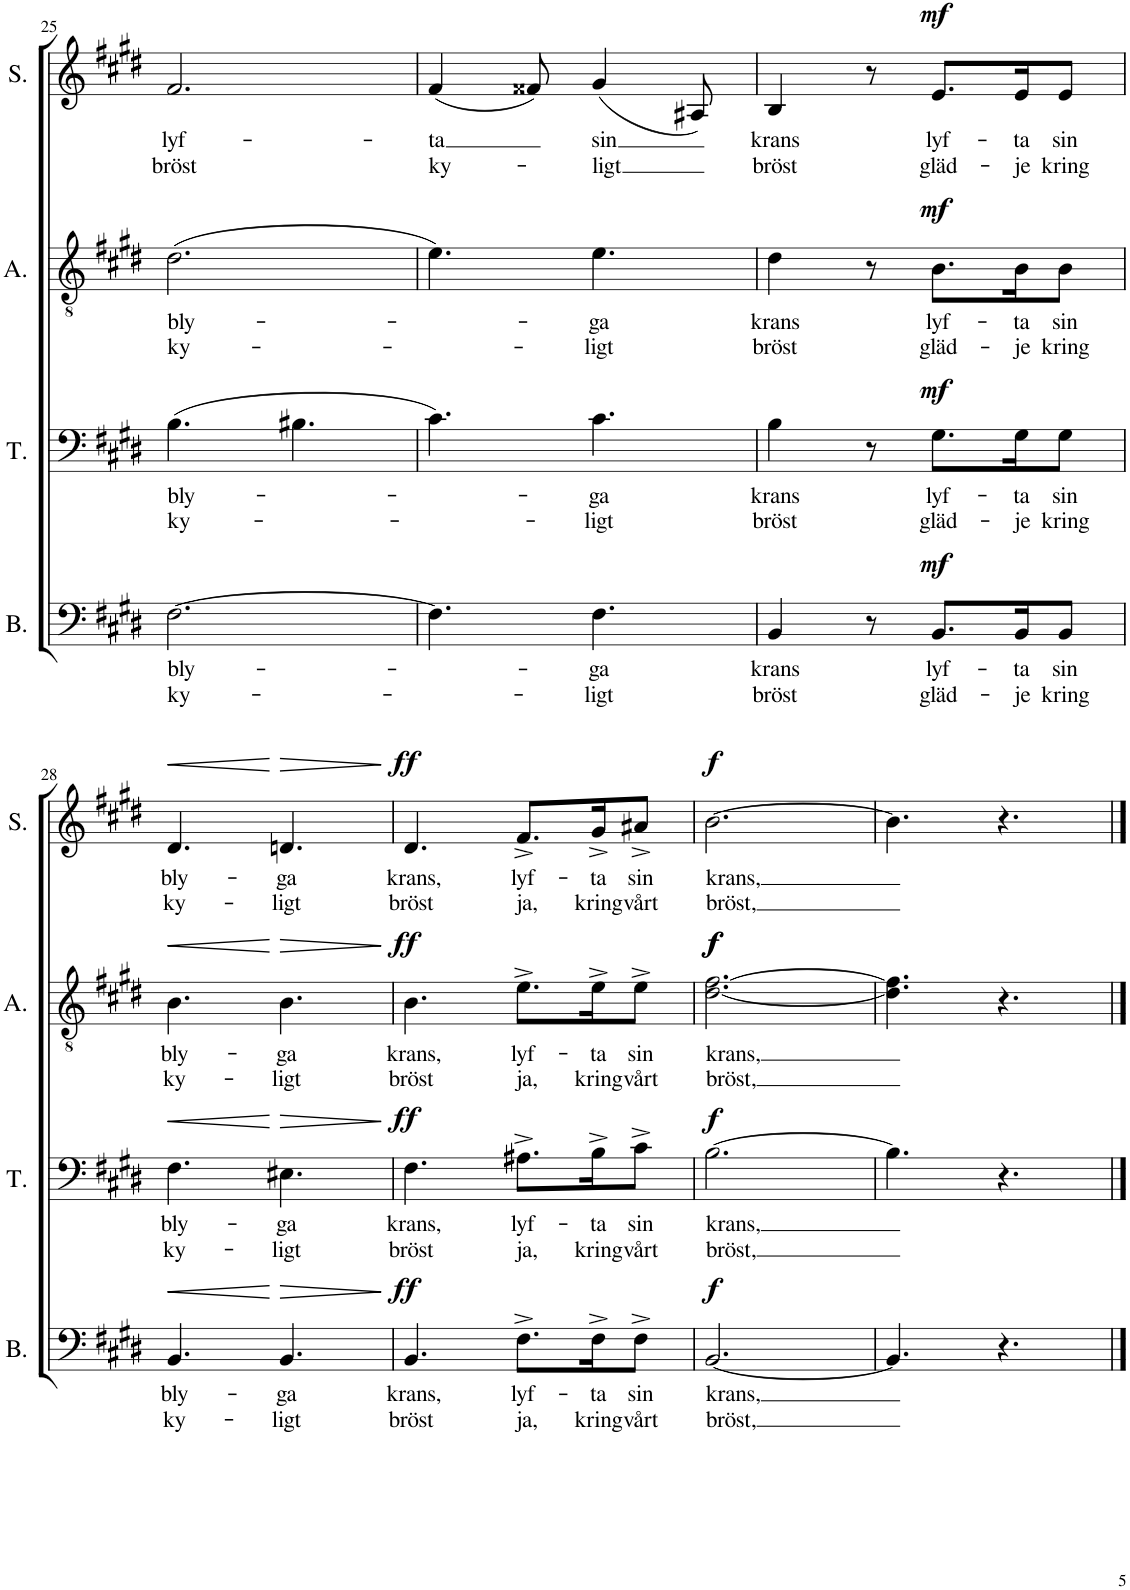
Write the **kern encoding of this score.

**kern	**text	**text	**dynam	**kern	**text	**text	**dynam	**kern	**text	**text	**dynam	**kern	**text	**text	**dynam
*part4	*part4	*part4	*part4	*part3	*part3	*part3	*part3	*part2	*part2	*part2	*part2	*part1	*part1	*part1	*part1
*staff4	*staff4	*staff4	*staff4	*staff3	*staff3	*staff3	*staff3	*staff2	*staff2	*staff2	*staff2	*staff1	*staff1	*staff1	*staff1
*I"Bass	*	*	*	*I"Tenor	*	*	*	*I"Alto	*	*	*	*I"Soprano	*	*	*
*I'B.	*	*	*	*I'T.	*	*	*	*I'A.	*	*	*	*I'S.	*	*	*
!!LO:PB:g=z
*clefF4	*	*	*	*clefF4	*	*	*	*clefGv2	*	*	*	*clefG2	*	*	*
*k[f#c#g#d#]	*	*	*	*k[f#c#g#d#]	*	*	*	*k[f#c#g#d#]	*	*	*	*k[f#c#g#d#]	*	*	*
*M6/8	*	*	*	*M6/8	*	*	*	*M6/8	*	*	*	*M6/8	*	*	*
=25	=25	=25	=25	=25	=25	=25	=25	=25	=25	=25	=25	=25	=25	=25	=25
!	!LO:LY:b	!LO:LY:b	!	!	!LO:LY:b	!LO:LY:b	!	!	!LO:LY:b	!LO:LY:b	!	!	!LO:LY:b	!LO:LY:b	!
[2.F#\	bly-	ky-	.	(4.B\	bly-	ky-	.	(2.d#\	bly-	ky-	.	2.f#/	lyf-	bröst	.
.	.	.	.	4.B#X\	.	.	.	.	.	.	.	.	.	.	.
=26	=26	=26	=26	=26	=26	=26	=26	=26	=26	=26	=26	=26	=26	=26	=26
!	!	!	!	!	!	!	!	!	!	!	!	!	!LO:LY:b	!LO:LY:b	!
4.F#\]	.	.	.	4.c#\)	.	.	.	4.e\)	.	.	.	(4f#/	-ta	ky-	.
.	.	.	.	.	.	.	.	.	.	.	.	8f##X/)	.	.	.
!	!LO:LY:b	!LO:LY:b	!	!	!LO:LY:b	!LO:LY:b	!	!	!LO:LY:b	!LO:LY:b	!	!	!LO:LY:b	!LO:LY:b	!
4.F#\	-ga	-ligt	.	4.c#\	-ga	-ligt	.	4.e\	-ga	-ligt	.	(4g#/	sin	-ligt	.
.	.	.	.	.	.	.	.	.	.	.	.	8A#X/)	.	.	.
=27	=27	=27	=27	=27	=27	=27	=27	=27	=27	=27	=27	=27	=27	=27	=27
!	!LO:LY:b	!LO:LY:b	!	!	!LO:LY:b	!LO:LY:b	!	!	!LO:LY:b	!LO:LY:b	!	!	!LO:LY:b	!LO:LY:b	!
4BB/	krans	bröst	.	4B\	krans	bröst	.	4d#\	krans	bröst	.	4B/	krans	bröst	.
8r	.	.	.	8r	.	.	.	8r	.	.	.	8r	.	.	.
!	!LO:LY:b	!LO:LY:b	!LO:DY:a	!	!LO:LY:b	!LO:LY:b	!LO:DY:a	!	!LO:LY:b	!LO:LY:b	!LO:DY:a	!	!LO:LY:b	!LO:LY:b	!LO:DY:a
8.BB/L	lyf-	gläd-	mf	8.G#\L	lyf-	gläd-	mf	8.B\L	lyf-	gläd-	mf	8.e/L	lyf-	gläd-	mf
!	!LO:LY:b	!LO:LY:b	!	!	!LO:LY:b	!LO:LY:b	!	!	!LO:LY:b	!LO:LY:b	!	!	!LO:LY:b	!LO:LY:b	!
16BB/K	-ta	-je	.	16G#\K	-ta	-je	.	16B\K	-ta	-je	.	16e/K	-ta	-je	.
!	!LO:LY:b	!LO:LY:b	!	!	!LO:LY:b	!LO:LY:b	!	!	!LO:LY:b	!LO:LY:b	!	!	!LO:LY:b	!LO:LY:b	!
8BB/J	sin	kring	.	8G#\J	sin	kring	.	8B\J	sin	kring	.	8e/J	sin	kring	.
!!LO:LB:g=z
=28	=28	=28	=28	=28	=28	=28	=28	=28	=28	=28	=28	=28	=28	=28	=28
!	!LO:LY:b	!LO:LY:b	!LO:HP:b	!	!LO:LY:b	!LO:LY:b	!LO:HP:b	!	!LO:LY:b	!LO:LY:b	!LO:HP:b	!	!LO:LY:b	!LO:LY:b	!LO:HP:b
4.BB/	bly-	ky-	<	4.F#\	bly-	ky-	<	4.B\	bly-	ky-	<	4.d#/	bly-	ky-	<
!	!LO:LY:b	!LO:LY:b	!LO:HP:n=1:b	!	!LO:LY:b	!LO:LY:b	!LO:HP:n=1:b	!	!LO:LY:b	!LO:LY:b	!LO:HP:n=1:b	!	!LO:LY:b	!LO:LY:b	!LO:HP:n=1:b
4.BB/	-ga	-ligt	[ >	4.E#X\	-ga	-ligt	[ >	4.B\	-ga	-ligt	[ >	4.dn/	-ga	-ligt	[ >
.	.	.	]	.	.	.	]	.	.	.	]	.	.	.	]
=29	=29	=29	=29	=29	=29	=29	=29	=29	=29	=29	=29	=29	=29	=29	=29
!	!LO:LY:b	!LO:LY:b	!LO:DY:a	!	!LO:LY:b	!LO:LY:b	!LO:DY:a	!	!LO:LY:b	!LO:LY:b	!LO:DY:a	!	!LO:LY:b	!LO:LY:b	!LO:DY:a
4.BB/	krans,	bröst	ff	4.F#\	krans,	bröst	ff	4.B\	krans,	bröst	ff	4.d#/	krans,	bröst	ff
!	!LO:LY:b	!LO:LY:b	!	!	!LO:LY:b	!LO:LY:b	!	!	!LO:LY:b	!LO:LY:b	!	!	!LO:LY:b	!LO:LY:b	!
8.F#^\L	lyf-	ja,	.	8.A#X^\L	lyf-	ja,	.	8.e^\L	lyf-	ja,	.	8.f#^/L	lyf-	ja,	.
!	!LO:LY:b	!LO:LY:b	!	!	!LO:LY:b	!LO:LY:b	!	!	!LO:LY:b	!LO:LY:b	!	!	!LO:LY:b	!LO:LY:b	!
16F#^\K	-ta	kring	.	16B^\K	-ta	kring	.	16e^\K	-ta	kring	.	16g#^/K	-ta	kring	.
!	!LO:LY:b	!LO:LY:b	!	!	!LO:LY:b	!LO:LY:b	!	!	!LO:LY:b	!LO:LY:b	!	!	!LO:LY:b	!LO:LY:b	!
8F#^\J	sin	vårt	.	8c#^\J	sin	vårt	.	8e^\J	sin	vårt	.	8a#X^/J	sin	vårt	.
=30	=30	=30	=30	=30	=30	=30	=30	=30	=30	=30	=30	=30	=30	=30	=30
!	!LO:LY:b	!LO:LY:b	!LO:DY:a	!	!LO:LY:b	!LO:LY:b	!LO:DY:a	!	!LO:LY:b	!LO:LY:b	!LO:DY:a	!	!LO:LY:b	!LO:LY:b	!
!	!	!	!	!	!	!	!	!	!	!	!LO:DY:n=1:a	!	!	!	!LO:DY:a
[2.BB/	krans,	bröst,	f	[2.B\	krans,	bröst,	f	[2.d#\ [2.f#\	krans,	bröst,	f f	[2.b\	krans,	bröst,	f
=31	=31	=31	=31	=31	=31	=31	=31	=31	=31	=31	=31	=31	=31	=31	=31
4.BB/]	.	.	.	4.B\]	.	.	.	4.d#\] 4.f#\]	.	.	.	4.b\]	.	.	.
4.r	.	.	.	4.r	.	.	.	4.r	.	.	.	4.r	.	.	.
==	==	==	==	==	==	==	==	==	==	==	==	==	==	==	==
*-	*-	*-	*-	*-	*-	*-	*-	*-	*-	*-	*-	*-	*-	*-	*-
